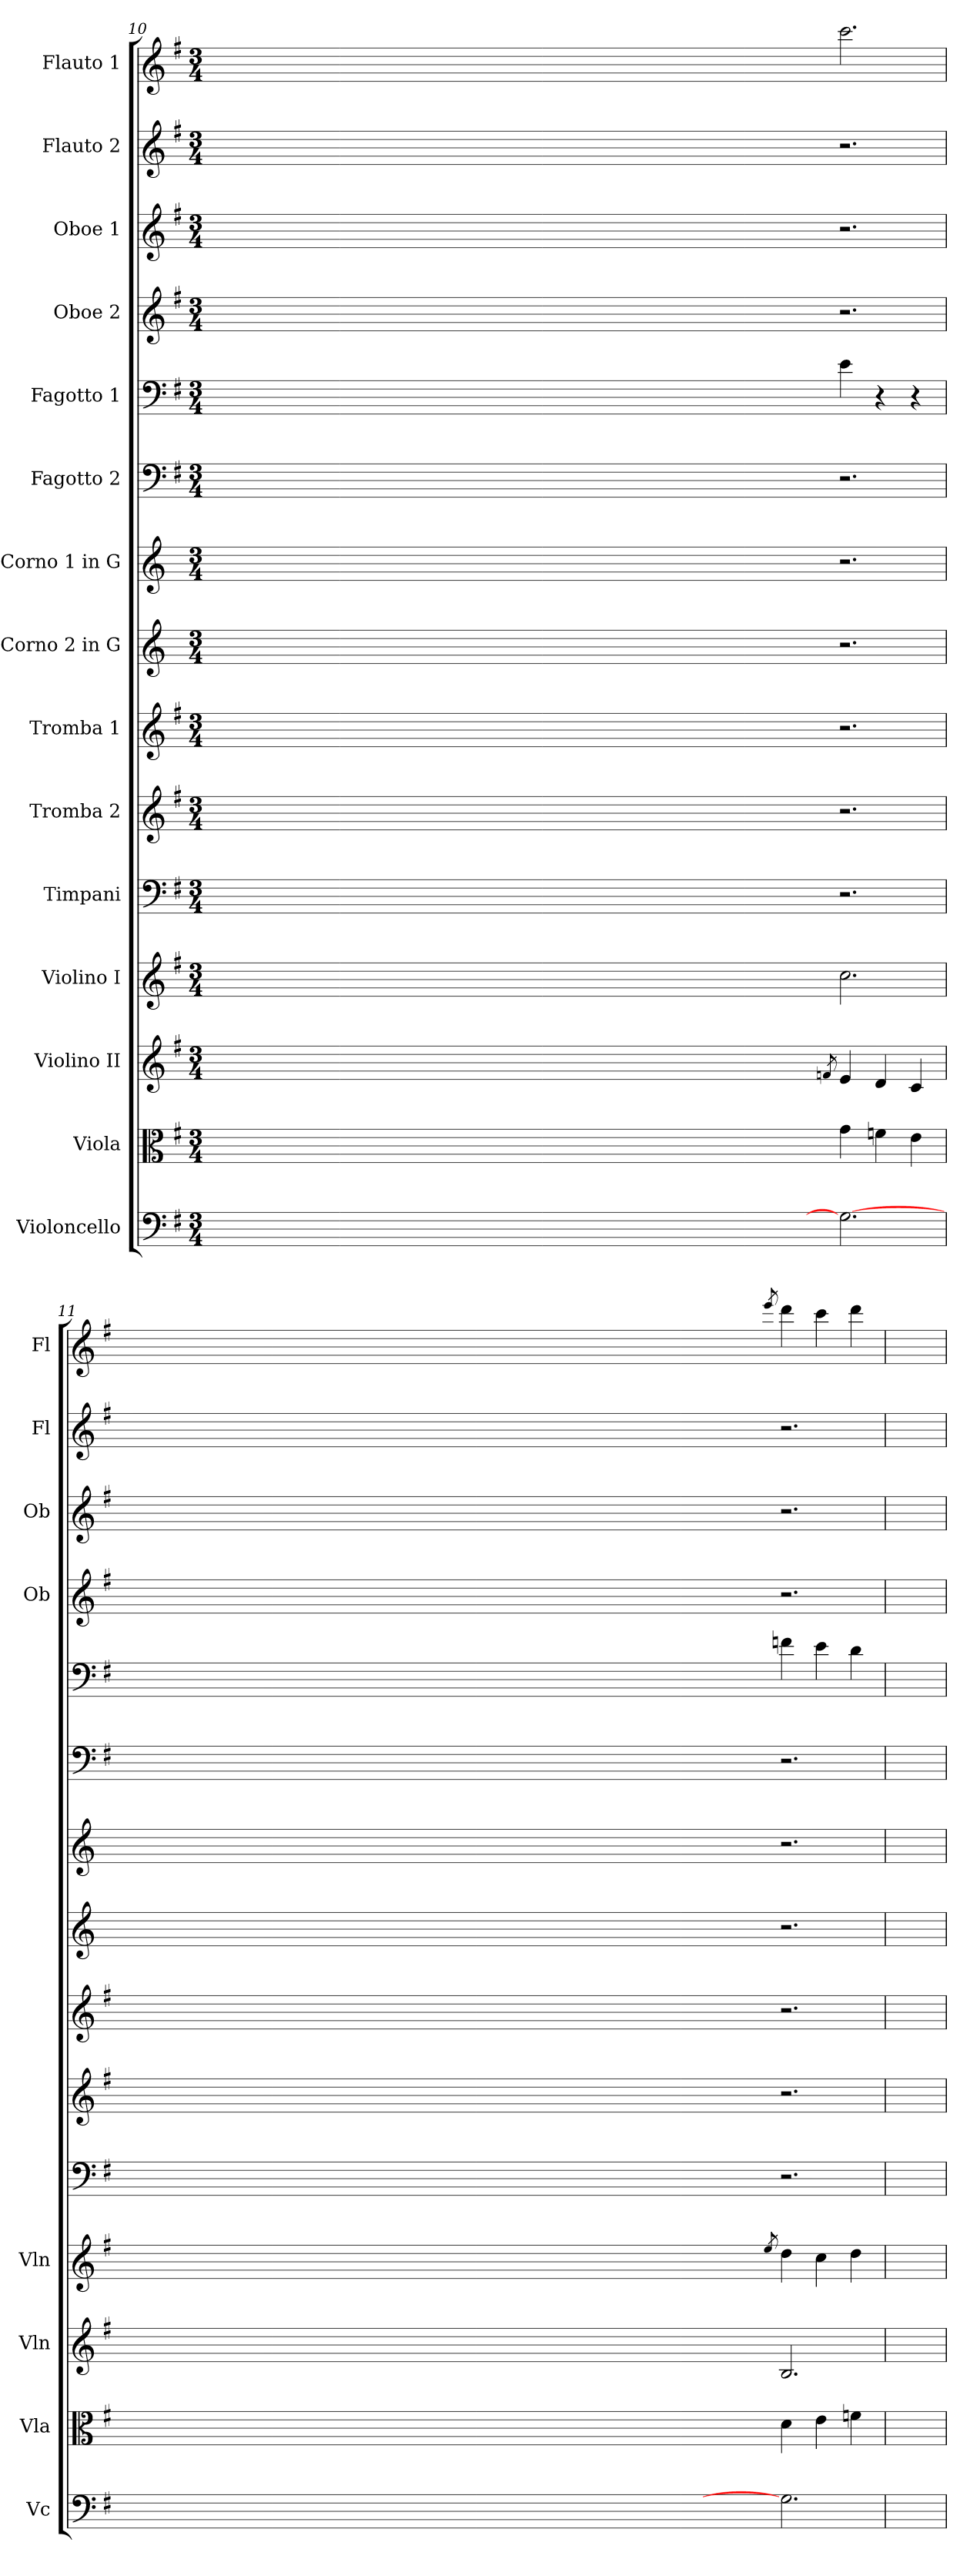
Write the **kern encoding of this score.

**kern	**kern	**kern	**kern	**kern	**kern	**kern	**kern	**kern	**kern	**kern	**kern	**kern	**kern	**kern
*part15	*part14	*part13	*part12	*part11	*part10	*part9	*part8	*part7	*part6	*part5	*part4	*part3	*part2	*part1
*staff15	*staff14	*staff13	*staff12	*staff11	*staff10	*staff9	*staff8	*staff7	*staff6	*staff5	*staff4	*staff3	*staff2	*staff1
*I"Violoncello	*I"Viola	*I"Violino II	*I"Violino I	*I"Timpani	*I"Tromba 2	*I"Tromba 1	*I"Corno 2 in G	*I"Corno 1 in G	*I"Fagotto 2	*I"Fagotto 1	*I"Oboe 2	*I"Oboe 1	*I"Flauto 2	*I"Flauto 1
*I'Vc	*I'Vla	*I'Vln	*I'Vln	*	*	*	*	*	*	*	*I'Ob	*I'Ob	*I'Fl	*I'Fl
*clefF4	*clefC3	*clefG2	*clefG2	*clefF4	*clefG2	*clefG2	*clefG2	*clefG2	*clefF4	*clefF4	*clefG2	*clefG2	*clefG2	*clefG2
*	*	*	*	*	*ITrd1c2	*ITrd1c2	*ITrd-4c-7	*ITrd-4c-7	*	*	*	*	*	*
*k[f#]	*k[f#]	*k[f#]	*k[f#]	*k[f#]	*k[b-]	*k[b-]	*k[f#]	*k[f#]	*k[f#]	*k[f#]	*k[f#]	*k[f#]	*k[f#]	*k[f#]
*G:	*G:	*G:	*G:	*G:	*F:	*F:	*G:	*G:	*G:	*G:	*G:	*G:	*G:	*G:
*M3/4	*M3/4	*M3/4	*M3/4	*M3/4	*M3/4	*M3/4	*M3/4	*M3/4	*M3/4	*M3/4	*M3/4	*M3/4	*M3/4	*M3/4
=10	=10	=10	=10	=10	=10	=10	=10	=10	=10	=10	=10	=10	=10	=10
2.ryy	2.ryy	2.ryy	2.ryy	2.ryy	2.ryy	2.ryy	2.ryy	2.ryy	2.ryy	2.ryy	2.ryy	2.ryy	2.ryy	2.ryy
4ryy	4ryy	4ryy	4ryy	4ryy	4ryy	4ryy	4ryy	4ryy	4ryy	4ryy	4ryy	4ryy	4ryy	4ryy
1ryy	1ryy	1ryy	1ryy	1ryy	1ryy	1ryy	1ryy	1ryy	1ryy	1ryy	1ryy	1ryy	1ryy	1ryy
1ryy	1ryy	1ryy	1ryy	1ryy	1ryy	1ryy	1ryy	1ryy	1ryy	1ryy	1ryy	1ryy	1ryy	1ryy
1ryy	1ryy	1ryy	1ryy	1ryy	1ryy	1ryy	1ryy	1ryy	1ryy	1ryy	1ryy	1ryy	1ryy	1ryy
1ryy	1ryy	1ryy	1ryy	1ryy	1ryy	1ryy	1ryy	1ryy	1ryy	1ryy	1ryy	1ryy	1ryy	1ryy
1ryy	1ryy	1ryy	1ryy	1ryy	1ryy	1ryy	1ryy	1ryy	1ryy	1ryy	1ryy	1ryy	1ryy	1ryy
1ryy	1ryy	1ryy	1ryy	1ryy	1ryy	1ryy	1ryy	1ryy	1ryy	1ryy	1ryy	1ryy	1ryy	1ryy
4ryy	4ryy	4ryy	4ryy	4ryy	4ryy	4ryy	4ryy	4ryy	4ryy	4ryy	4ryy	4ryy	4ryy	4ryy
.	.	8qfn	.	.	.	.	.	.	.	.	.	.	.	.
2.G_	4g	4e	2.cc	2.r	2.r	2.r	2.r	2.r	2.r	4e	2.r	2.r	2.r	2.ccc
.	4fn	4d	.	.	.	.	.	.	.	4r	.	.	.	.
.	4e	4c	.	.	.	.	.	.	.	4r	.	.	.	.
=11	=11	=11	=11	=11	=11	=11	=11	=11	=11	=11	=11	=11	=11	=11
4ryy	4ryy	4ryy	4ryy	4ryy	4ryy	4ryy	4ryy	4ryy	4ryy	4ryy	4ryy	4ryy	4ryy	4ryy
2.ryy	2.ryy	2.ryy	2.ryy	2.ryy	2.ryy	2.ryy	2.ryy	2.ryy	2.ryy	2.ryy	2.ryy	2.ryy	2.ryy	2.ryy
1ryy	1ryy	1ryy	1ryy	1ryy	1ryy	1ryy	1ryy	1ryy	1ryy	1ryy	1ryy	1ryy	1ryy	1ryy
1ryy	1ryy	1ryy	1ryy	1ryy	1ryy	1ryy	1ryy	1ryy	1ryy	1ryy	1ryy	1ryy	1ryy	1ryy
1ryy	1ryy	1ryy	1ryy	1ryy	1ryy	1ryy	1ryy	1ryy	1ryy	1ryy	1ryy	1ryy	1ryy	1ryy
1ryy	1ryy	1ryy	1ryy	1ryy	1ryy	1ryy	1ryy	1ryy	1ryy	1ryy	1ryy	1ryy	1ryy	1ryy
1ryy	1ryy	1ryy	1ryy	1ryy	1ryy	1ryy	1ryy	1ryy	1ryy	1ryy	1ryy	1ryy	1ryy	1ryy
1ryy	1ryy	1ryy	1ryy	1ryy	1ryy	1ryy	1ryy	1ryy	1ryy	1ryy	1ryy	1ryy	1ryy	1ryy
1ryy	1ryy	1ryy	1ryy	1ryy	1ryy	1ryy	1ryy	1ryy	1ryy	1ryy	1ryy	1ryy	1ryy	1ryy
.	.	.	8qee	.	.	.	.	.	.	.	.	.	.	8qeee
2.G]	4d	2.B	4dd	2.r	2.r	2.r	2.r	2.r	2.r	4fn	2.r	2.r	2.r	4ddd
.	4e	.	4cc	.	.	.	.	.	.	4e	.	.	.	4ccc
.	4fn	.	4dd	.	.	.	.	.	.	4d	.	.	.	4ddd
=12	=12	=12	=12	=12	=12	=12	=12	=12	=12	=12	=12	=12	=12	=12
4ryy	4ryy	4ryy	4ryy	4ryy	4ryy	4ryy	4ryy	4ryy	4ryy	4ryy	4ryy	4ryy	4ryy	4ryy
=	=	=	=	=	=	=	=	=	=	=	=	=	=	=
*-	*-	*-	*-	*-	*-	*-	*-	*-	*-	*-	*-	*-	*-	*-
